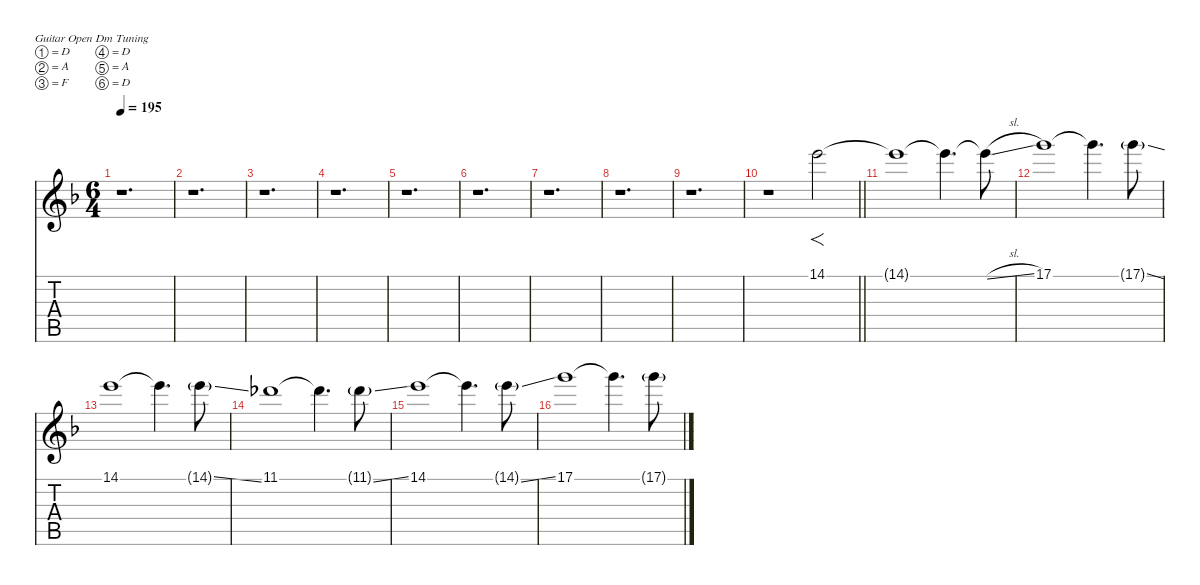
\defaultSystemsLayout 4
\hideDynamics
\bracketExtendMode nobrackets
\singleTrackTrackNamePolicy hidden
\multiTrackTrackNamePolicy hidden
\firstSystemTrackNameMode fullname
\firstSystemTrackNameOrientation horizontal
\otherSystemsTrackNameOrientation horizontal
\track ("Guitar 3" "gtr3") {defaultSystemsLayout 4 instrument distortionguitar}
\staff {score tabs}
\tuning (D4 A3 F3 D3 A2 D2)
\ts (6 4)
\tempo 195
\clef g2
\ks dminor
r.1{d dy f beam Down} |
r.1{d beam Down} |
r.1{d beam Down} |
r.1{d beam Down} |
r.1{d beam Down} |
r.1{d beam Down} |
r.1{d beam Down} |
r.1{d beam Down} |
r.1{d beam Down} |
\barLineRight lightlight
r.1{beam Down} 14.1{acc forcenatural}.2{f beam Down} |
14.1{t acc forcenatural}.1{beam Down} 14.1{t acc forcenatural}.4{d beam Down} 14.1{sl t acc forcenatural}.8{beam Down} |
17.1{acc forcenatural}.1{dy fff beam Down} 17.1{t acc forcenatural}.4{d dy f beam Down} 17.1{ss g acc forcenatural}.8{dy mf beam Down} |
14.1{acc forcenatural}.1{dy f beam Down} 14.1{t acc forcenatural}.4{d beam Down} 14.1{ss g acc forcenatural}.8{dy mf beam Down} |
11.1{acc b}.1{dy f beam Down} 11.1{t acc b}.4{d beam Down} 11.1{ss g acc b}.8{dy mf beam Down} |
14.1{acc forcenatural}.1{dy f beam Down} 14.1{t acc forcenatural}.4{d beam Down} 14.1{ss g acc forcenatural}.8{dy mf beam Down} |
17.1{acc forcenatural}.1{dy fff beam Down} 17.1{t acc forcenatural}.4{d dy f beam Down} 17.1{ss g acc forcenatural}.8{dy mf beam Down}
